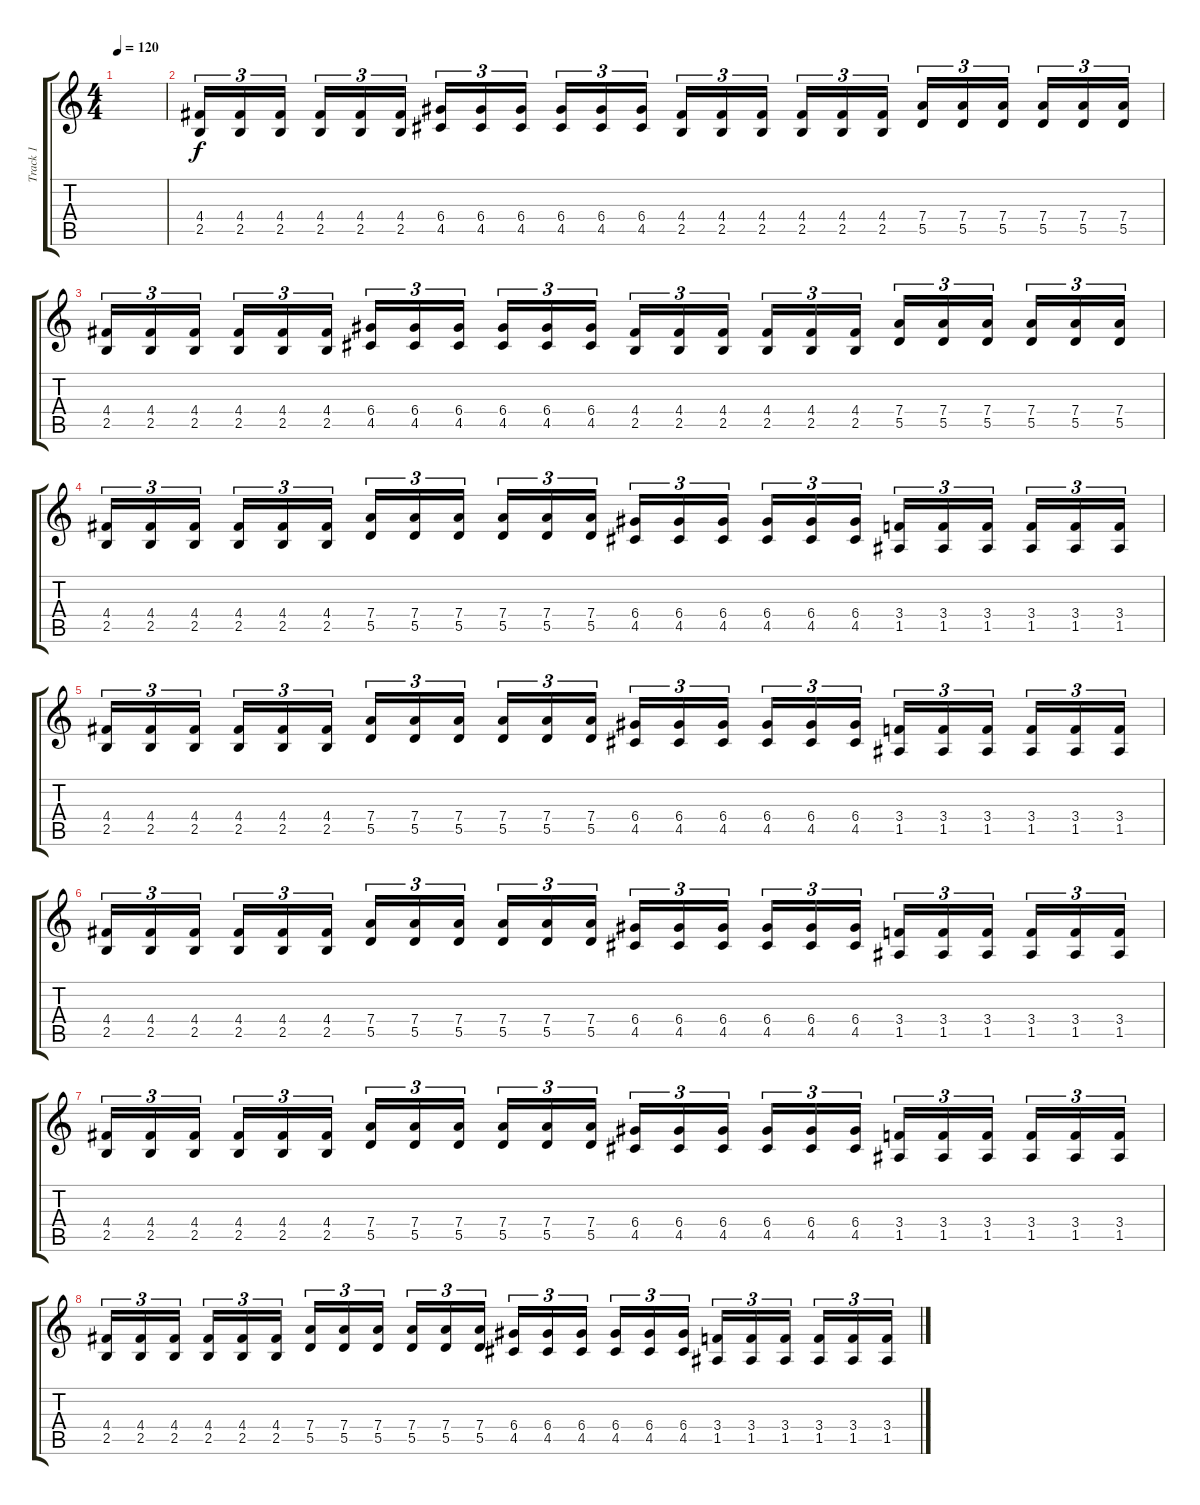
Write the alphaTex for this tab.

\track ("Track 1" "Track 1") {instrument distortionguitar}
\staff {score tabs}
\tuning (E4 B3 G3 D3 A2 E2) {hide}
\ts (4 4)
\tempo 120
\clef g2
\ks c
|
(4.4 2.5).16{tu (3 2)} (4.4 2.5).16{tu (3 2)} (4.4 2.5).16{tu (3 2)} (4.4 2.5).16{tu (3 2)} (4.4 2.5).16{tu (3 2)} (4.4 2.5).16{tu (3 2)} (6.4 4.5).16{tu (3 2)} (6.4 4.5).16{tu (3 2)} (6.4 4.5).16{tu (3 2)} (6.4 4.5).16{tu (3 2)} (6.4 4.5).16{tu (3 2)} (6.4 4.5).16{tu (3 2)} (4.4 2.5).16{tu (3 2)} (4.4 2.5).16{tu (3 2)} (4.4 2.5).16{tu (3 2)} (4.4 2.5).16{tu (3 2)} (4.4 2.5).16{tu (3 2)} (4.4 2.5).16{tu (3 2)} (7.4 5.5).16{tu (3 2)} (7.4 5.5).16{tu (3 2)} (7.4 5.5).16{tu (3 2)} (7.4 5.5).16{tu (3 2)} (7.4 5.5).16{tu (3 2)} (7.4 5.5).16{tu (3 2)} |
(4.4 2.5).16{tu (3 2)} (4.4 2.5).16{tu (3 2)} (4.4 2.5).16{tu (3 2)} (4.4 2.5).16{tu (3 2)} (4.4 2.5).16{tu (3 2)} (4.4 2.5).16{tu (3 2)} (6.4 4.5).16{tu (3 2)} (6.4 4.5).16{tu (3 2)} (6.4 4.5).16{tu (3 2)} (6.4 4.5).16{tu (3 2)} (6.4 4.5).16{tu (3 2)} (6.4 4.5).16{tu (3 2)} (4.4 2.5).16{tu (3 2)} (4.4 2.5).16{tu (3 2)} (4.4 2.5).16{tu (3 2)} (4.4 2.5).16{tu (3 2)} (4.4 2.5).16{tu (3 2)} (4.4 2.5).16{tu (3 2)} (7.4 5.5).16{tu (3 2)} (7.4 5.5).16{tu (3 2)} (7.4 5.5).16{tu (3 2)} (7.4 5.5).16{tu (3 2)} (7.4 5.5).16{tu (3 2)} (7.4 5.5).16{tu (3 2)} |
(4.4 2.5).16{tu (3 2)} (4.4 2.5).16{tu (3 2)} (4.4 2.5).16{tu (3 2)} (4.4 2.5).16{tu (3 2)} (4.4 2.5).16{tu (3 2)} (4.4 2.5).16{tu (3 2)} (7.4 5.5).16{tu (3 2)} (7.4 5.5).16{tu (3 2)} (7.4 5.5).16{tu (3 2)} (7.4 5.5).16{tu (3 2)} (7.4 5.5).16{tu (3 2)} (7.4 5.5).16{tu (3 2)} (6.4 4.5).16{tu (3 2)} (6.4 4.5).16{tu (3 2)} (6.4 4.5).16{tu (3 2)} (6.4 4.5).16{tu (3 2)} (6.4 4.5).16{tu (3 2)} (6.4 4.5).16{tu (3 2)} (3.4 1.5).16{tu (3 2)} (3.4 1.5).16{tu (3 2)} (3.4 1.5).16{tu (3 2)} (3.4 1.5).16{tu (3 2)} (3.4 1.5).16{tu (3 2)} (3.4 1.5).16{tu (3 2)} |
(4.4 2.5).16{tu (3 2)} (4.4 2.5).16{tu (3 2)} (4.4 2.5).16{tu (3 2)} (4.4 2.5).16{tu (3 2)} (4.4 2.5).16{tu (3 2)} (4.4 2.5).16{tu (3 2)} (7.4 5.5).16{tu (3 2)} (7.4 5.5).16{tu (3 2)} (7.4 5.5).16{tu (3 2)} (7.4 5.5).16{tu (3 2)} (7.4 5.5).16{tu (3 2)} (7.4 5.5).16{tu (3 2)} (6.4 4.5).16{tu (3 2)} (6.4 4.5).16{tu (3 2)} (6.4 4.5).16{tu (3 2)} (6.4 4.5).16{tu (3 2)} (6.4 4.5).16{tu (3 2)} (6.4 4.5).16{tu (3 2)} (3.4 1.5).16{tu (3 2)} (3.4 1.5).16{tu (3 2)} (3.4 1.5).16{tu (3 2)} (3.4 1.5).16{tu (3 2)} (3.4 1.5).16{tu (3 2)} (3.4 1.5).16{tu (3 2)} |
(4.4 2.5).16{tu (3 2)} (4.4 2.5).16{tu (3 2)} (4.4 2.5).16{tu (3 2)} (4.4 2.5).16{tu (3 2)} (4.4 2.5).16{tu (3 2)} (4.4 2.5).16{tu (3 2)} (7.4 5.5).16{tu (3 2)} (7.4 5.5).16{tu (3 2)} (7.4 5.5).16{tu (3 2)} (7.4 5.5).16{tu (3 2)} (7.4 5.5).16{tu (3 2)} (7.4 5.5).16{tu (3 2)} (6.4 4.5).16{tu (3 2)} (6.4 4.5).16{tu (3 2)} (6.4 4.5).16{tu (3 2)} (6.4 4.5).16{tu (3 2)} (6.4 4.5).16{tu (3 2)} (6.4 4.5).16{tu (3 2)} (3.4 1.5).16{tu (3 2)} (3.4 1.5).16{tu (3 2)} (3.4 1.5).16{tu (3 2)} (3.4 1.5).16{tu (3 2)} (3.4 1.5).16{tu (3 2)} (3.4 1.5).16{tu (3 2)} |
(4.4 2.5).16{tu (3 2)} (4.4 2.5).16{tu (3 2)} (4.4 2.5).16{tu (3 2)} (4.4 2.5).16{tu (3 2)} (4.4 2.5).16{tu (3 2)} (4.4 2.5).16{tu (3 2)} (7.4 5.5).16{tu (3 2)} (7.4 5.5).16{tu (3 2)} (7.4 5.5).16{tu (3 2)} (7.4 5.5).16{tu (3 2)} (7.4 5.5).16{tu (3 2)} (7.4 5.5).16{tu (3 2)} (6.4 4.5).16{tu (3 2)} (6.4 4.5).16{tu (3 2)} (6.4 4.5).16{tu (3 2)} (6.4 4.5).16{tu (3 2)} (6.4 4.5).16{tu (3 2)} (6.4 4.5).16{tu (3 2)} (3.4 1.5).16{tu (3 2)} (3.4 1.5).16{tu (3 2)} (3.4 1.5).16{tu (3 2)} (3.4 1.5).16{tu (3 2)} (3.4 1.5).16{tu (3 2)} (3.4 1.5).16{tu (3 2)} |
(4.4 2.5).16{tu (3 2)} (4.4 2.5).16{tu (3 2)} (4.4 2.5).16{tu (3 2)} (4.4 2.5).16{tu (3 2)} (4.4 2.5).16{tu (3 2)} (4.4 2.5).16{tu (3 2)} (7.4 5.5).16{tu (3 2)} (7.4 5.5).16{tu (3 2)} (7.4 5.5).16{tu (3 2)} (7.4 5.5).16{tu (3 2)} (7.4 5.5).16{tu (3 2)} (7.4 5.5).16{tu (3 2)} (6.4 4.5).16{tu (3 2)} (6.4 4.5).16{tu (3 2)} (6.4 4.5).16{tu (3 2)} (6.4 4.5).16{tu (3 2)} (6.4 4.5).16{tu (3 2)} (6.4 4.5).16{tu (3 2)} (3.4 1.5).16{tu (3 2)} (3.4 1.5).16{tu (3 2)} (3.4 1.5).16{tu (3 2)} (3.4 1.5).16{tu (3 2)} (3.4 1.5).16{tu (3 2)} (3.4 1.5).16{tu (3 2)}
